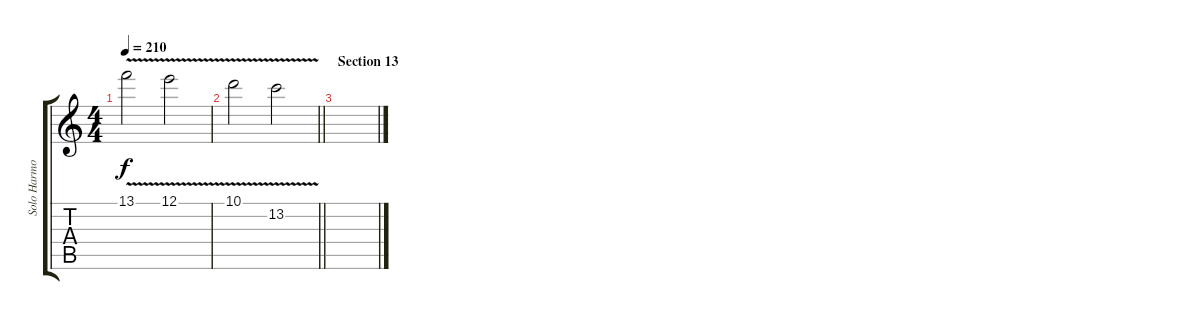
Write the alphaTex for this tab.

\track ("Solo Harmonic" "Solo Harmo") {instrument overdrivenguitar}
\staff {score tabs}
\tuning (E4 B3 G3 D3 A2 E2) {hide}
\ts (4 4)
\tempo 210
\clef g2
\ks c
13.1{v}.2{dy f} 12.1{v}.2 |
\barLineRight lightlight
10.1{v}.2 13.2{v}.2 |
\section ("" "Section 13")
